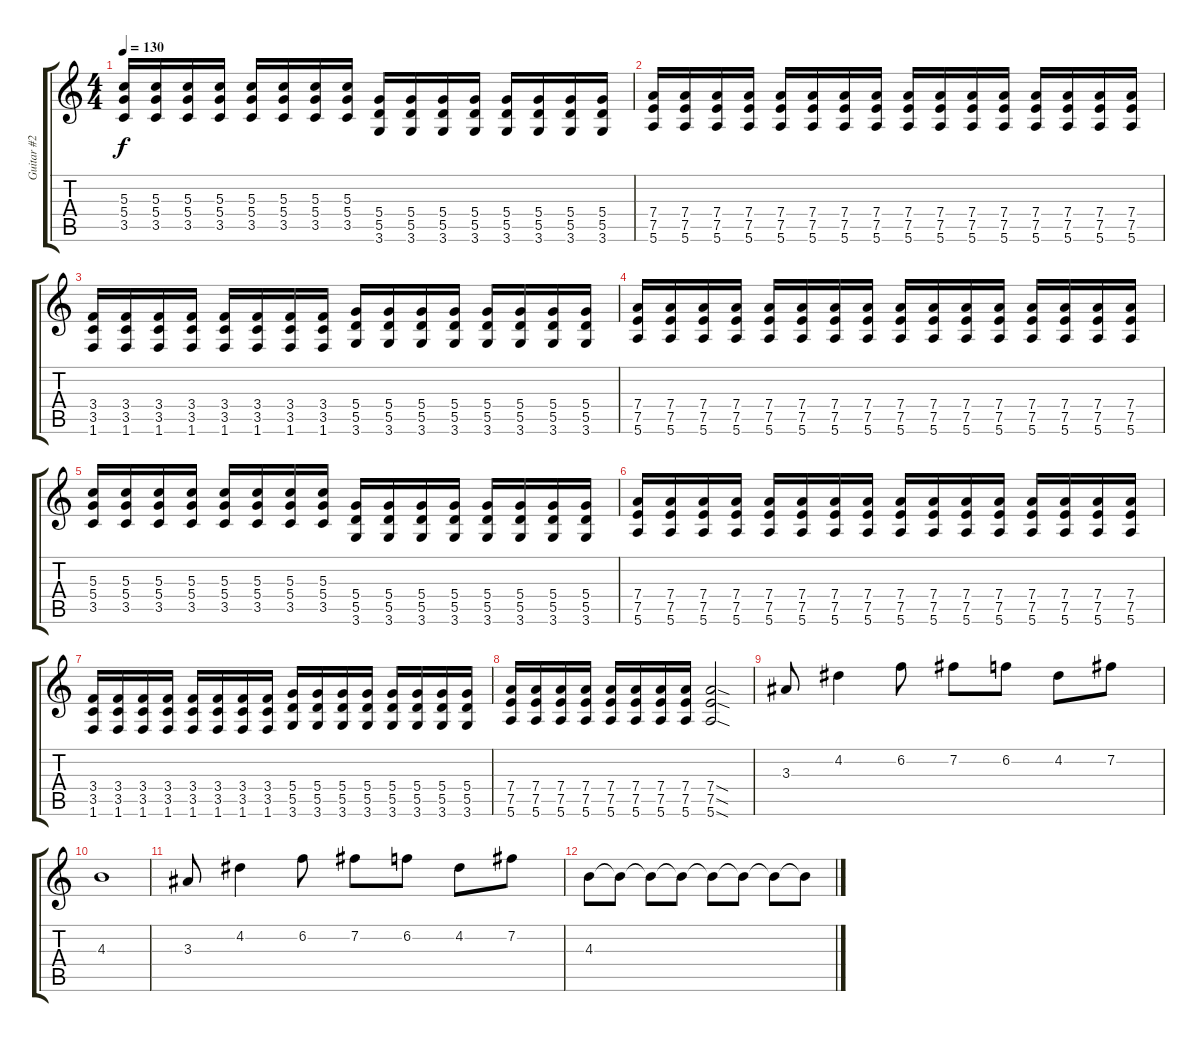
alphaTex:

\track ("Guitar #2" "Guitar #2") {instrument distortionguitar}
\staff {score tabs}
\tuning (E4 B3 G3 D3 A2 E2) {hide}
\ts (4 4)
\tempo 130
\clef g2
\ks c
(5.3 5.4 3.5).16{dy f} (5.3 5.4 3.5).16 (5.3 5.4 3.5).16 (5.3 5.4 3.5).16 (5.3 5.4 3.5).16 (5.3 5.4 3.5).16 (5.3 5.4 3.5).16 (5.3 5.4 3.5).16 (5.4 5.5 3.6).16 (5.4 5.5 3.6).16 (5.4 5.5 3.6).16 (5.4 5.5 3.6).16 (5.4 5.5 3.6).16 (5.4 5.5 3.6).16 (5.4 5.5 3.6).16 (5.4 5.5 3.6).16 |
(7.4 7.5 5.6).16 (7.4 7.5 5.6).16 (7.4 7.5 5.6).16 (7.4 7.5 5.6).16 (7.4 7.5 5.6).16 (7.4 7.5 5.6).16 (7.4 7.5 5.6).16 (7.4 7.5 5.6).16 (7.4 7.5 5.6).16 (7.4 7.5 5.6).16 (7.4 7.5 5.6).16 (7.4 7.5 5.6).16 (7.4 7.5 5.6).16 (7.4 7.5 5.6).16 (7.4 7.5 5.6).16 (7.4 7.5 5.6).16 |
(3.4 3.5 1.6).16 (3.4 3.5 1.6).16 (3.4 3.5 1.6).16 (3.4 3.5 1.6).16 (3.4 3.5 1.6).16 (3.4 3.5 1.6).16 (3.4 3.5 1.6).16 (3.4 3.5 1.6).16 (5.4 5.5 3.6).16 (5.4 5.5 3.6).16 (5.4 5.5 3.6).16 (5.4 5.5 3.6).16 (5.4 5.5 3.6).16 (5.4 5.5 3.6).16 (5.4 5.5 3.6).16 (5.4 5.5 3.6).16 |
(7.4 7.5 5.6).16 (7.4 7.5 5.6).16 (7.4 7.5 5.6).16 (7.4 7.5 5.6).16 (7.4 7.5 5.6).16 (7.4 7.5 5.6).16 (7.4 7.5 5.6).16 (7.4 7.5 5.6).16 (7.4 7.5 5.6).16 (7.4 7.5 5.6).16 (7.4 7.5 5.6).16 (7.4 7.5 5.6).16 (7.4 7.5 5.6).16 (7.4 7.5 5.6).16 (7.4 7.5 5.6).16 (7.4 7.5 5.6).16 |
(5.3 5.4 3.5).16 (5.3 5.4 3.5).16 (5.3 5.4 3.5).16 (5.3 5.4 3.5).16 (5.3 5.4 3.5).16 (5.3 5.4 3.5).16 (5.3 5.4 3.5).16 (5.3 5.4 3.5).16 (5.4 5.5 3.6).16 (5.4 5.5 3.6).16 (5.4 5.5 3.6).16 (5.4 5.5 3.6).16 (5.4 5.5 3.6).16 (5.4 5.5 3.6).16 (5.4 5.5 3.6).16 (5.4 5.5 3.6).16 |
(7.4 7.5 5.6).16 (7.4 7.5 5.6).16 (7.4 7.5 5.6).16 (7.4 7.5 5.6).16 (7.4 7.5 5.6).16 (7.4 7.5 5.6).16 (7.4 7.5 5.6).16 (7.4 7.5 5.6).16 (7.4 7.5 5.6).16 (7.4 7.5 5.6).16 (7.4 7.5 5.6).16 (7.4 7.5 5.6).16 (7.4 7.5 5.6).16 (7.4 7.5 5.6).16 (7.4 7.5 5.6).16 (7.4 7.5 5.6).16 |
(3.4 3.5 1.6).16 (3.4 3.5 1.6).16 (3.4 3.5 1.6).16 (3.4 3.5 1.6).16 (3.4 3.5 1.6).16 (3.4 3.5 1.6).16 (3.4 3.5 1.6).16 (3.4 3.5 1.6).16 (5.4 5.5 3.6).16 (5.4 5.5 3.6).16 (5.4 5.5 3.6).16 (5.4 5.5 3.6).16 (5.4 5.5 3.6).16 (5.4 5.5 3.6).16 (5.4 5.5 3.6).16 (5.4 5.5 3.6).16 |
(7.4 7.5 5.6).16 (7.4 7.5 5.6).16 (7.4 7.5 5.6).16 (7.4 7.5 5.6).16 (7.4 7.5 5.6).16 (7.4 7.5 5.6).16 (7.4 7.5 5.6).16 (7.4 7.5 5.6).16 (7.4{sod} 7.5{sod} 5.6{sod}).2 |
3.3.8 4.2.4 6.2.8 7.2.8 6.2.8 4.2.8 7.2.8 |
4.3.1 |
3.3.8 4.2.4 6.2.8 7.2.8 6.2.8 4.2.8 7.2.8 |
4.3.8 4.3{t}.8{volume 12} 4.3{t}.8{volume 11} 4.3{t}.8{volume 10} 4.3{t}.8{volume 9} 4.3{t}.8{volume 8} 4.3{t}.8{volume 7} 4.3{t}.8{volume 6}
